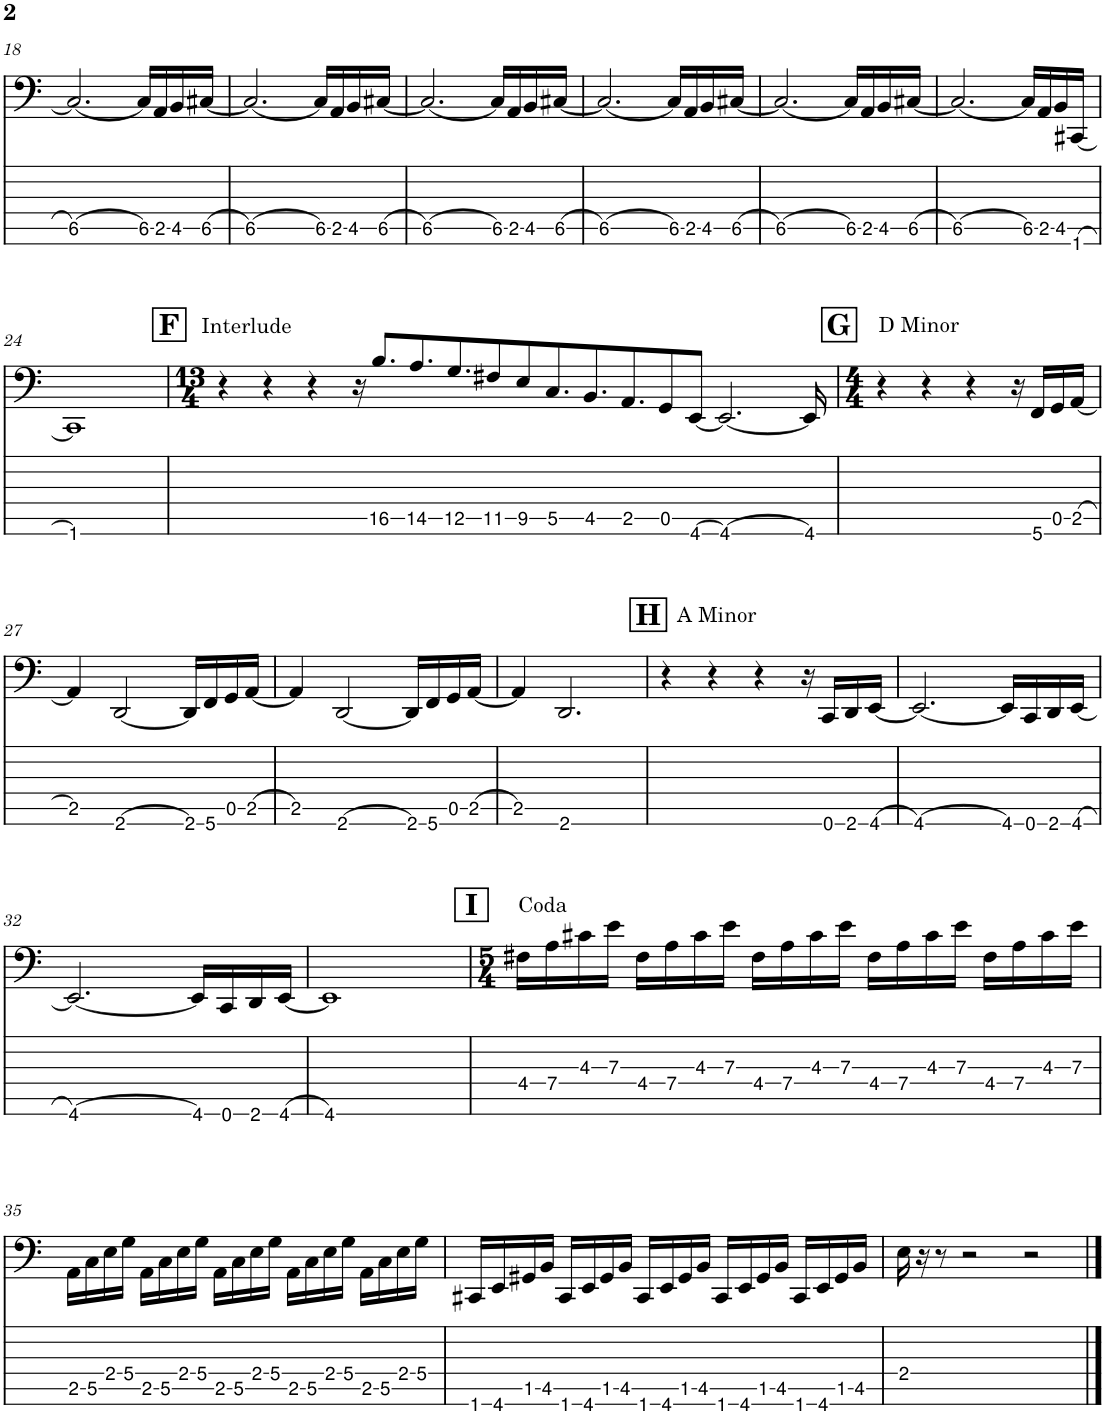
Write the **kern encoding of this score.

**kern	**kern
*part1	*part1
*staff2	*staff1
*I"Acoustic Guitar (NST)	*
*I'Guit.	*
!!LO:PB:g=z
*clefF4	*clefF4
*k[]	*k[]
*M4/4	*M4/4
=18	=18
2.C#_	2.C#/_
16C#LL]	16C#/LL]
16AAJ	16AA/
16BBL	16BB/
[16C#JJ	[16C#X/JJ
=19	=19
2.C#_	2.C#/_
16C#LL]	16C#/LL]
16AAJ	16AA/
16BBL	16BB/
[16C#JJ	[16C#X/JJ
=20	=20
2.C#_	2.C#/_
16C#LL]	16C#/LL]
16AAJ	16AA/
16BBL	16BB/
[16C#XJJ	[16C#X/JJ
=21	=21
2.C#_	2.C#/_
16C#LL]	16C#/LL]
16AAJ	16AA/
16BBL	16BB/
[16C#XJJ	[16C#X/JJ
=22	=22
2.C#_	2.C#/_
16C#LL]	16C#/LL]
16AAJ	16AA/
16BBL	16BB/
[16C#XJJ	[16C#X/JJ
=23	=23
2.C#_	2.C#/_
16C#LL]	16C#/LL]
16AAJ	16AA/
16BBL	16BB/
[16CC#XJJ	[16CC#X/JJ
!!LO:LB:g=z
=24	=24
1CC#]	1CC#]
!!LO:REH:place=s1:a:B:cj:fs=14:t=F
=25	=25
*M13/4	*M13/4
!	!LO:TX:a:t=Interlude
4r	4r
4r	4r
4r	4r
16r	16r
8.BL	8.B/L
8.A	8.A/
8.G	8.G/
8F#X	8F#X/
8E	8E/
8.C	8.C/
8.BB	8.BB/
8.AA	8.AA/
8GG	8GG/
[8EEJ	[8EE/J
2.EE_	2.EE/_
16EE]	16EE/]
!!LO:REH:place=s1:a:B:cj:fs=14:t=G
=26	=26
*M4/4	*M4/4
!	!LO:TX:a:t=D Minor
4r	4r
4r	4r
4r	4r
16r	16r
16FFLL	16FF/LL
16GG	16GG/
[16AAJJ	[16AA/JJ
!!LO:LB:g=z
=27	=27
4AA]	4AA/]
[2DD	[2DD/
16DDLL]	16DD/LL]
16FFJ	16FF/
16GGL	16GG/
[16AAJJ	[16AA/JJ
=28	=28
4AA]	4AA/]
[2DD	[2DD/
16DDLL]	16DD/LL]
16FFJ	16FF/
16GGL	16GG/
[16AAJJ	[16AA/JJ
=29	=29
4AA]	4AA/]
2.DD	2.DD/
!!LO:REH:place=s1:a:B:cj:fs=14:t=H
=30	=30
!	!LO:TX:a:t=A Minor
4r	4r
4r	4r
4r	4r
16r	16r
16CCLL	16CC/LL
16DD	16DD/
[16EEJJ	[16EE/JJ
=31	=31
2.EE_	2.EE/_
16EELL]	16EE/LL]
16CCJ	16CC/
16DDL	16DD/
[16EEJJ	[16EE/JJ
!!LO:LB:g=z
=32	=32
2.EE_	2.EE/_
16EELL]	16EE/LL]
16CCJ	16CC/
16DDL	16DD/
[16EEJJ	[16EE/JJ
=33	=33
1EE]	1EE]
!!LO:REH:place=s1:a:B:cj:fs=14:t=I
=34	=34
*M5/4	*M5/4
16F#LL	16F#X\LL
16A	16A\
16c#	16c#X\
16eJ	16e\JJ
16F#XL	16F#\LL
16A	16A\
16c#X	16c#\
16eJJ	16e\JJ
16F#XLL	16F#\LL
16A	16A\
16c#X	16c#\
16eJ	16e\JJ
16F#XL	16F#\LL
16A	16A\
16c#X	16c#\
16eJ	16e\JJ
16F#XL	16F#\LL
16A	16A\
16c#X	16c#\
16eJJ	16e\JJ
!!LO:LB:g=z
=35	=35
16AALL	16AA\LL
16C	16C\
16E	16E\
16GJ	16G\JJ
16AAL	16AA\LL
16C	16C\
16E	16E\
16GJJ	16G\JJ
16AALL	16AA\LL
16C	16C\
16E	16E\
16GJ	16G\JJ
16AAL	16AA\LL
16C	16C\
16E	16E\
16GJ	16G\JJ
16AAL	16AA\LL
16C	16C\
16E	16E\
16GJJ	16G\JJ
=36	=36
16CC#LL	16CC#X/LL
16EE	16EE/
16GG#	16GG#X/
16BBJ	16BB/JJ
16CC#XL	16CC#/LL
16EE	16EE/
16GG#X	16GG#/
16BBJJ	16BB/JJ
16CC#XLL	16CC#/LL
16EE	16EE/
16GG#X	16GG#/
16BBJ	16BB/JJ
16CC#XL	16CC#/LL
16EE	16EE/
16GG#X	16GG#/
16BBJ	16BB/JJ
16CC#XL	16CC#/LL
16EE	16EE/
16GG#X	16GG#/
16BBJJ	16BB/JJ
=37	=37
16E	16E\
16r	16r
8r	8r
2r	2r
2r	2r
==	==
*-	*-
